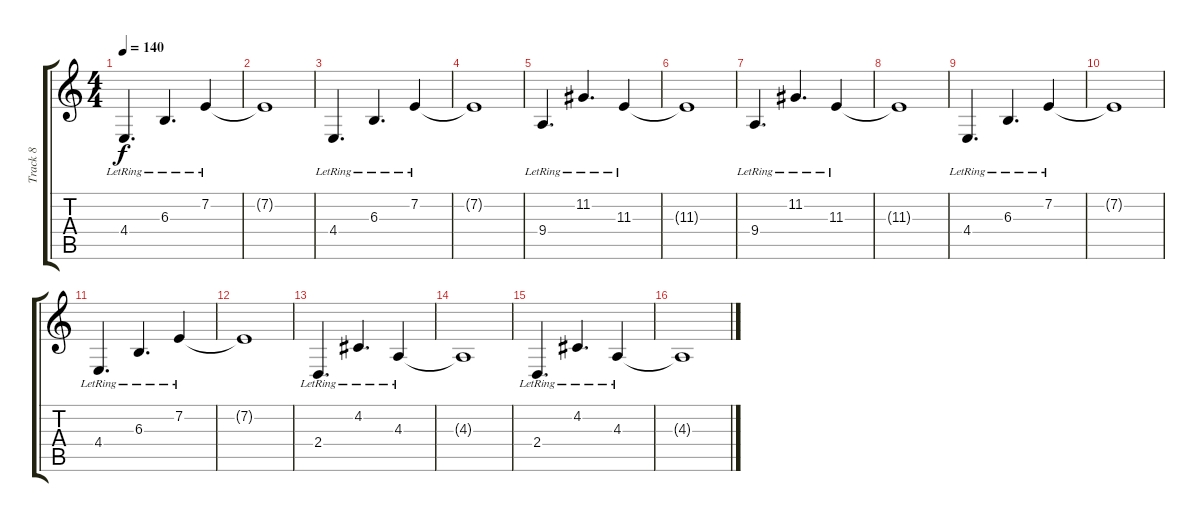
\track ("Track 8" "Track 8") {instrument lead1square}
\staff {score tabs}
\tuning (D4 A3 F3 C3 G2 D2) {hide}
\ts (4 4)
\tempo 140
\clef g2
\ks c
4.4{lr}.4{d dy f} 6.3{lr}.4{d} 7.2{lr}.4 |
7.2{t}.1 |
4.4{lr}.4{d} 6.3{lr}.4{d} 7.2{lr}.4 |
7.2{t}.1 |
9.4{lr}.4{d} 11.2{lr}.4{d} 11.3{lr}.4 |
11.3{t}.1 |
9.4{lr}.4{d} 11.2{lr}.4{d} 11.3{lr}.4 |
11.3{t}.1 |
4.4{lr}.4{d} 6.3{lr}.4{d} 7.2{lr}.4 |
7.2{t}.1 |
4.4{lr}.4{d} 6.3{lr}.4{d} 7.2{lr}.4 |
7.2{t}.1 |
2.4{lr}.4{d} 4.2{lr}.4{d} 4.3{lr}.4 |
4.3{t}.1 |
2.4{lr}.4{d} 4.2{lr}.4{d} 4.3{lr}.4 |
4.3{t}.1
